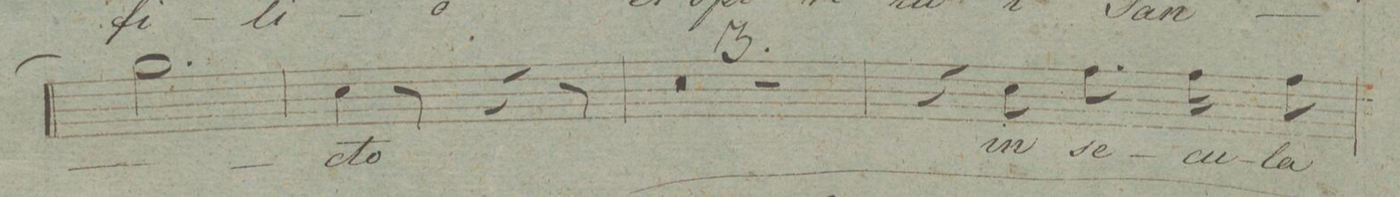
**kern	**text	**dynam
*I"Baſso.	*	*
*clefF4	*	*
*k[f#c#g#]	*	*
*M6/8	*	*
2.B\)	.	.
=50	=50	=50
4E\	-cto	.
8r	.	.
4r	.	.
8r	.	.
=51	=51	=51
1.r	.	.
=52	=52	=52
=53	=53	=53
2.r	.	.
=54	=54	=54
4r	.	.
8E\	in	.
8.A\	se-	.
16A\	-cu-	.
8A\	-la	.
=55	=55	=55
*-	*-	*-
